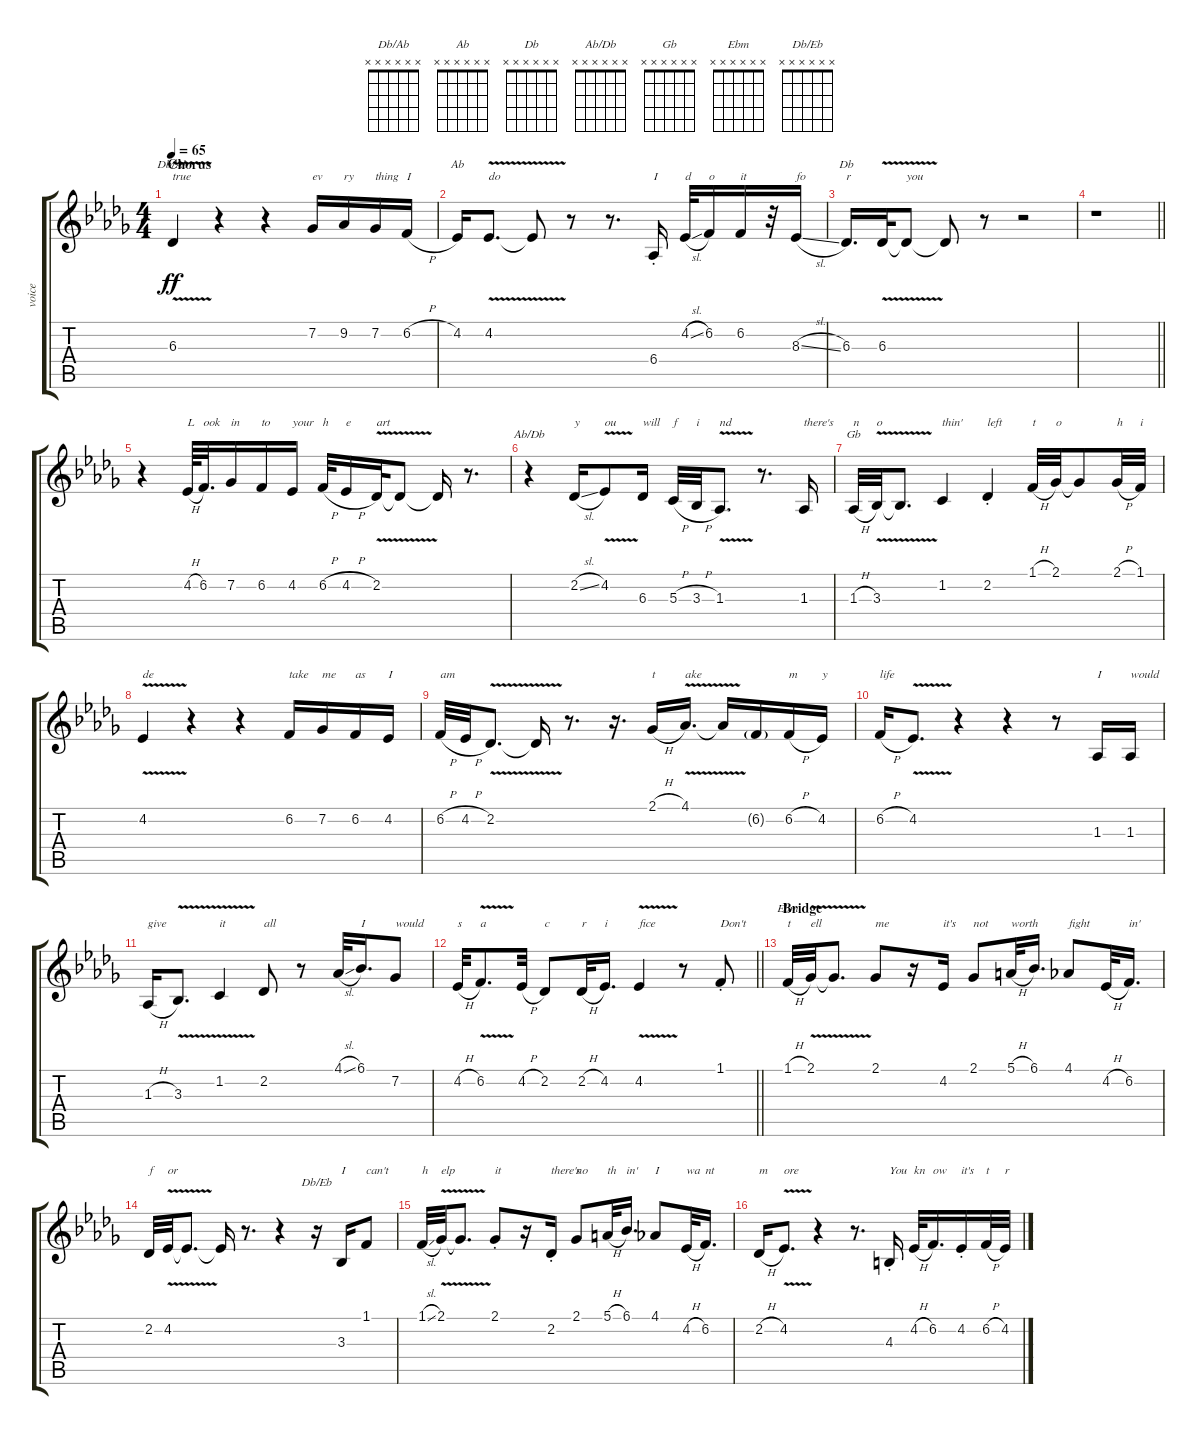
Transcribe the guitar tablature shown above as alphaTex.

\track ("voice" "voice") {instrument lead2sawtooth}
\staff {score tabs}
\tuning (E4 B3 G3 D3 A2 E2) {hide}
\chord ("Db/Ab" x x x x x x)
\chord ("Ab" x x x x x x)
\chord ("Db" x x x x x x)
\chord ("Ab/Db" x x x x x x)
\chord ("Gb" x x x x x x)
\chord ("Ebm" x x x x x x)
\chord ("Db/Eb" x x x x x x)
\ts (4 4)
\section ("" "Chorus")
\tempo 65
\clef g2
\ks db
6.3{v}.4{ch "Db/Ab" txt "true" dy ff} r.4 r.4 7.2.16{txt "ev"} 9.2.16{txt "ry"} 7.2.16{txt "thing"} 6.2{h}.16{txt "I"} |
4.2.16{ch "Ab"} 4.2{v}.8{d txt "do"} 4.2{t}.8 r.8 r.8{d} 6.4{st}.16{txt "I"} 4.2{sl}.32{txt "d"} 6.2.16{txt "o"} 6.2.16{txt "it"} r.32 8.3{sl}.16{txt "fo"} |
6.3.16{d ch "Db" txt "r"} 6.3{v}.32 6.3{t}.8{txt "you"} 6.3{t}.8 r.8 r.2 |
\barLineRight lightlight
r.1 |
r.4 4.2{h}.64{txt "L"} 6.2.32{d txt "ook"} 7.2.16{txt "in"} 6.2.16{txt "to"} 4.2.16{txt "your"} 6.2{h}.32{txt "h"} 4.2{h}.16{txt "e"} 2.2{v}.32{txt "art"} 2.2{t}.8 2.2{t}.16 r.8{d} |
r.4{ch "Ab/Db"} 2.2{sl}.16{txt "y"} 4.2{v}.8{txt "ou"} 6.3.16{txt "will"} 5.3{h}.32{txt "f"} 3.3{h}.32{txt "i"} 1.3{v}.8{d txt "nd"} r.8{d} 1.3.16{txt "there's"} |
1.3{h}.32{ch "Gb" txt "n"} 3.3{v}.32{txt "o"} 3.3{t}.8{d} 1.2.4{txt "thin'"} 2.2{st}.4{txt "left"} 1.1{h}.32{txt "t"} 2.1.32{txt "o"} 2.1{t}.8 2.1{h}.32{txt "h"} 1.1.32{txt "i"} |
4.2{v}.4{txt "de"} r.4 r.4 6.2.16{txt "take"} 7.2.16{txt "me"} 6.2.16{txt "as"} 4.2.16{txt "I"} |
6.2{h}.32{txt "am"} 4.2{h}.32 2.2{v}.8{d} 2.2{t}.16 r.8{d} r.16{d} 2.1{h}.16{txt "t"} 4.1{v}.16{d txt "ake"} 4.1{t}.16 6.2{g}.16 6.2{h}.16{txt "m"} 4.2.16{txt "y"} |
6.2{h}.16{txt "life"} 4.2{v}.8{d} r.4 r.4 r.8 1.3.16{txt "I"} 1.3.16{txt "would"} |
1.3{h}.16{txt "give"} 3.3{v}.8{d} 1.2{v}.4{txt "it"} 2.2.8{txt "all"} r.8 4.1{sl}.32 6.1.16{d txt "I"} 7.2.8{txt "would"} |
\barLineRight lightlight
4.2{h}.32{txt "s"} 6.2{v}.8{d txt "a"} 4.2{h}.32 2.2.8{txt "c"} 2.2{h}.32{txt "r"} 4.2.16{d txt "i"} 4.2{v}.4{txt "fice"} r.8 1.1{st}.8{txt "Don't"} |
\section ("" "Bridge")
1.1{h}.32{ch "Ebm" txt "t"} 2.1{v}.32{txt "ell"} 2.1{t}.8{d} 2.1.8{txt "me"} r.16 4.2.16{txt "it's"} 2.1.8{txt "not"} 5.1{h}.32{txt "worth"} 6.1.16{d beam split} 4.1.8{txt "fight"} 4.2{h}.32 6.2.16{d txt "in'"} |
2.2.32{txt "f"} 4.2{v}.32{txt "or"} 4.2{t}.8{d} 4.2{t}.16 r.8{d} r.4 r.16{ch "Db/Eb"} 3.3.16{txt "I"} 1.1.8{txt "can't"} |
1.1{sl}.32{txt "h"} 2.1{v}.32{txt "elp"} 2.1{t}.8{d} 2.1{st}.8{txt "it"} r.16 2.2{st}.16{txt "there's"} 2.1.8{txt "no"} 5.1{h}.32{txt "th"} 6.1.16{d txt "in'"} 4.1.8{txt "I"} 4.2{h}.32{txt "wa"} 6.2.16{d txt "nt"} |
2.2{h}.16{txt "m"} 4.2{v}.8{d txt "ore"} r.4 r.8{d} 4.3{st}.16{txt "You"} 4.2{h}.32{txt "kn"} 6.2.16{d txt "ow"} 4.2{st}.16{txt "it's"} 6.2{h}.32{txt "t"} 4.2.32{txt "r"}
